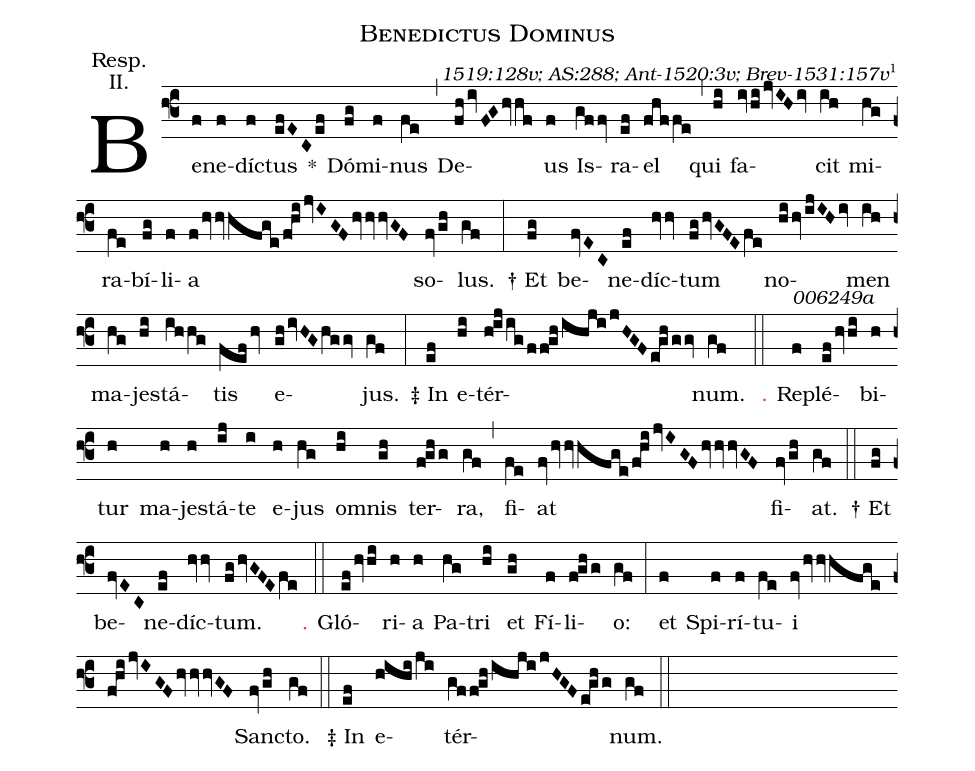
name: Benedictus Dominus;
commentary: 1519:128v; AS:288; Ant-1520:3v; Brev-1531:157v\footnote{In 1519:128v `majestátis' is set FE.FG.GFFEDC.F.};
annotation: Resp.;
annotation: II.;
%%
(f3) Be(f)ne(f)díc(f)tus(efECef) *() Dó(fg)mi(f)nus(fe) (,)
De(fhivFGhvhf)us(f) Is(gffv)ra(ef)el(fhffe) (,)
qui(hi) fa(ivhijvIHiv)cit(ih) mi(hg)ra(fe)bí(fg)li(f)a(fhvhvhfgefhijvIGFhvhvhvGF) so(fvgh)lus.(gf) (:)

†~Et(fg) be(fvEC)ne(ef)díc(hvhv)tum(fghvGFEfe) no(hihvijIHiv)men(ih) ma(hg)jes(hi)tá(ihhg)tis(fefhv) e(ghivHGhggv)jus.(gf) (:)

‡~In(ef) e(hi)tér(hijigffghihjijHGFeghggv)num.(gf) (::)

<alt>006249a</alt><c>℣.</c> Re(f)plé(efhvhi)bi(h)tur(h) ma(h)jes(h)tá(ij)te(i) e(h)jus(hg) om(hi)nis(gh) ter(fghg)ra,(gf) (,)
fi(fe)at(fvhvhvhfgefhijvIGFhvhvhvGF) fi(fvgh)at.(gf) (::)

†~Et(fg) be(fvEC)ne(ef)díc(hvhv)tum.(fghvGFEfe) (::)

<c>℣.</c> Gló(efhvhi)ri(h)a(h) Pa(hg)tri(hi) et(gh) Fí(f)li(fghg)o:(gf) (:)

et(f) Spi(f)rí(f)tu(fe)i(fvhvhvhfgefhijvIGFhvhvhvGF) Sanc(fvgh)to.(gf) (::)

‡~In(ef) e(hihiji)tér(gffghihjijHGFeghg)num.(gf) (::)

% díc(hvhv)tum.(fghvGFEfe) (::)
%
% Gló(efhvhi)ri(h)a(h) Pa(hg)tri(hi) et(gh) Fí(f)li(fghg)o:(gf) (:)

% et(f) Spi(f)rí(f)tu(fe)i(fvhvhvhfgefhijvIGFhvhvhvGF) Sanc(fvgh)to.(gf) (::)
%
% In(ef) e(hihiji)tér(gffghihjijHGFeghg)num.(gf) (::)
